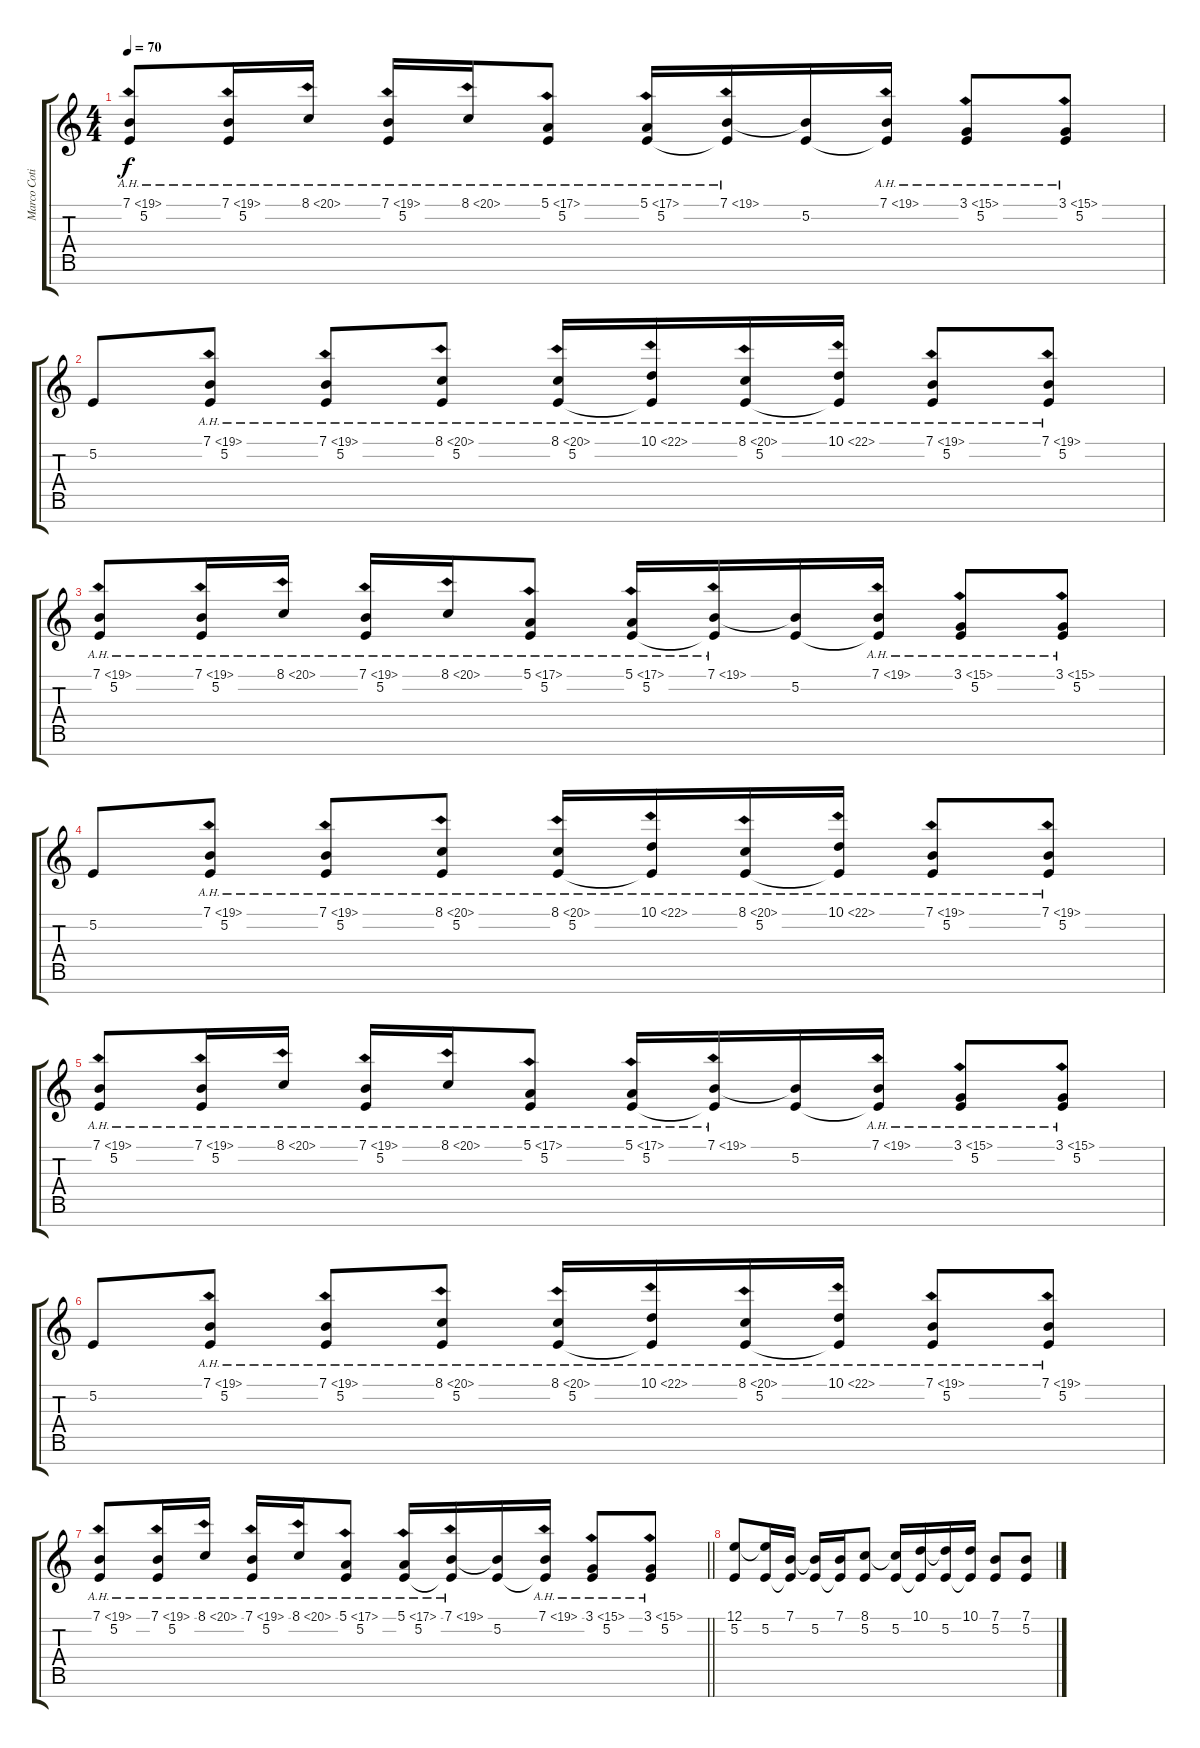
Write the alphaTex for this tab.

\track ("Marco Coti Zelati (keys)" "Marco Coti") {instrument brightacousticpiano}
\staff {score tabs}
\tuning (E4 B3 G3 D3 A2 E2 B1) {hide}
\ts (4 4)
\tempo 70
\clef g2
\ks c
(7.1{ah 12} 5.2).8{dy f} (7.1{ah 12} 5.2).16 8.1{ah 12}.16 (7.1{ah 12} 5.2).16 8.1{ah 12}.16 (5.1{ah 12} 5.2).8 (5.1{ah 12} 5.2).16 (7.1{ah 12} 5.2{t}).16 (7.1{t} 5.2).16 (7.1{ah 12} 5.2{t}).16 (3.1{ah 12} 5.2).8 (3.1{ah 12} 5.2).8 |
5.2.8 (7.1{ah 12} 5.2).8 (7.1{ah 12} 5.2).8 (8.1{ah 12} 5.2).8 (8.1{ah 12} 5.2).16 (10.1{ah 12} 5.2{t}).16 (8.1{ah 12} 5.2).16 (10.1{ah 12} 5.2{t}).16 (7.1{ah 12} 5.2).8 (7.1{ah 12} 5.2).8 |
(7.1{ah 12} 5.2).8 (7.1{ah 12} 5.2).16 8.1{ah 12}.16 (7.1{ah 12} 5.2).16 8.1{ah 12}.16 (5.1{ah 12} 5.2).8 (5.1{ah 12} 5.2).16 (7.1{ah 12} 5.2{t}).16 (7.1{t} 5.2).16 (7.1{ah 12} 5.2{t}).16 (3.1{ah 12} 5.2).8 (3.1{ah 12} 5.2).8 |
5.2.8 (7.1{ah 12} 5.2).8 (7.1{ah 12} 5.2).8 (8.1{ah 12} 5.2).8 (8.1{ah 12} 5.2).16 (10.1{ah 12} 5.2{t}).16 (8.1{ah 12} 5.2).16 (10.1{ah 12} 5.2{t}).16 (7.1{ah 12} 5.2).8 (7.1{ah 12} 5.2).8 |
(7.1{ah 12} 5.2).8 (7.1{ah 12} 5.2).16 8.1{ah 12}.16 (7.1{ah 12} 5.2).16 8.1{ah 12}.16 (5.1{ah 12} 5.2).8 (5.1{ah 12} 5.2).16 (7.1{ah 12} 5.2{t}).16 (7.1{t} 5.2).16 (7.1{ah 12} 5.2{t}).16 (3.1{ah 12} 5.2).8 (3.1{ah 12} 5.2).8 |
5.2.8 (7.1{ah 12} 5.2).8 (7.1{ah 12} 5.2).8 (8.1{ah 12} 5.2).8 (8.1{ah 12} 5.2).16 (10.1{ah 12} 5.2{t}).16 (8.1{ah 12} 5.2).16 (10.1{ah 12} 5.2{t}).16 (7.1{ah 12} 5.2).8 (7.1{ah 12} 5.2).8 |
\barLineRight lightlight
(7.1{ah 12} 5.2).8 (7.1{ah 12} 5.2).16 8.1{ah 12}.16 (7.1{ah 12} 5.2).16 8.1{ah 12}.16 (5.1{ah 12} 5.2).8 (5.1{ah 12} 5.2).16 (7.1{ah 12} 5.2{t}).16 (7.1{t} 5.2).16 (7.1{ah 12} 5.2{t}).16 (3.1{ah 12} 5.2).8 (3.1{ah 12} 5.2).8 |
(12.1 5.2).8{volume 16 instrument brightacousticpiano} (12.1{t} 5.2).16 (7.1 5.2{t}).16 (7.1{t} 5.2).16 (7.1 5.2{t}).16 (8.1 5.2).8 (8.1{t} 5.2).16 (10.1 5.2{t}).16 (10.1{t} 5.2).16 (10.1 5.2{t}).16 (7.1 5.2).8 (7.1 5.2).8
